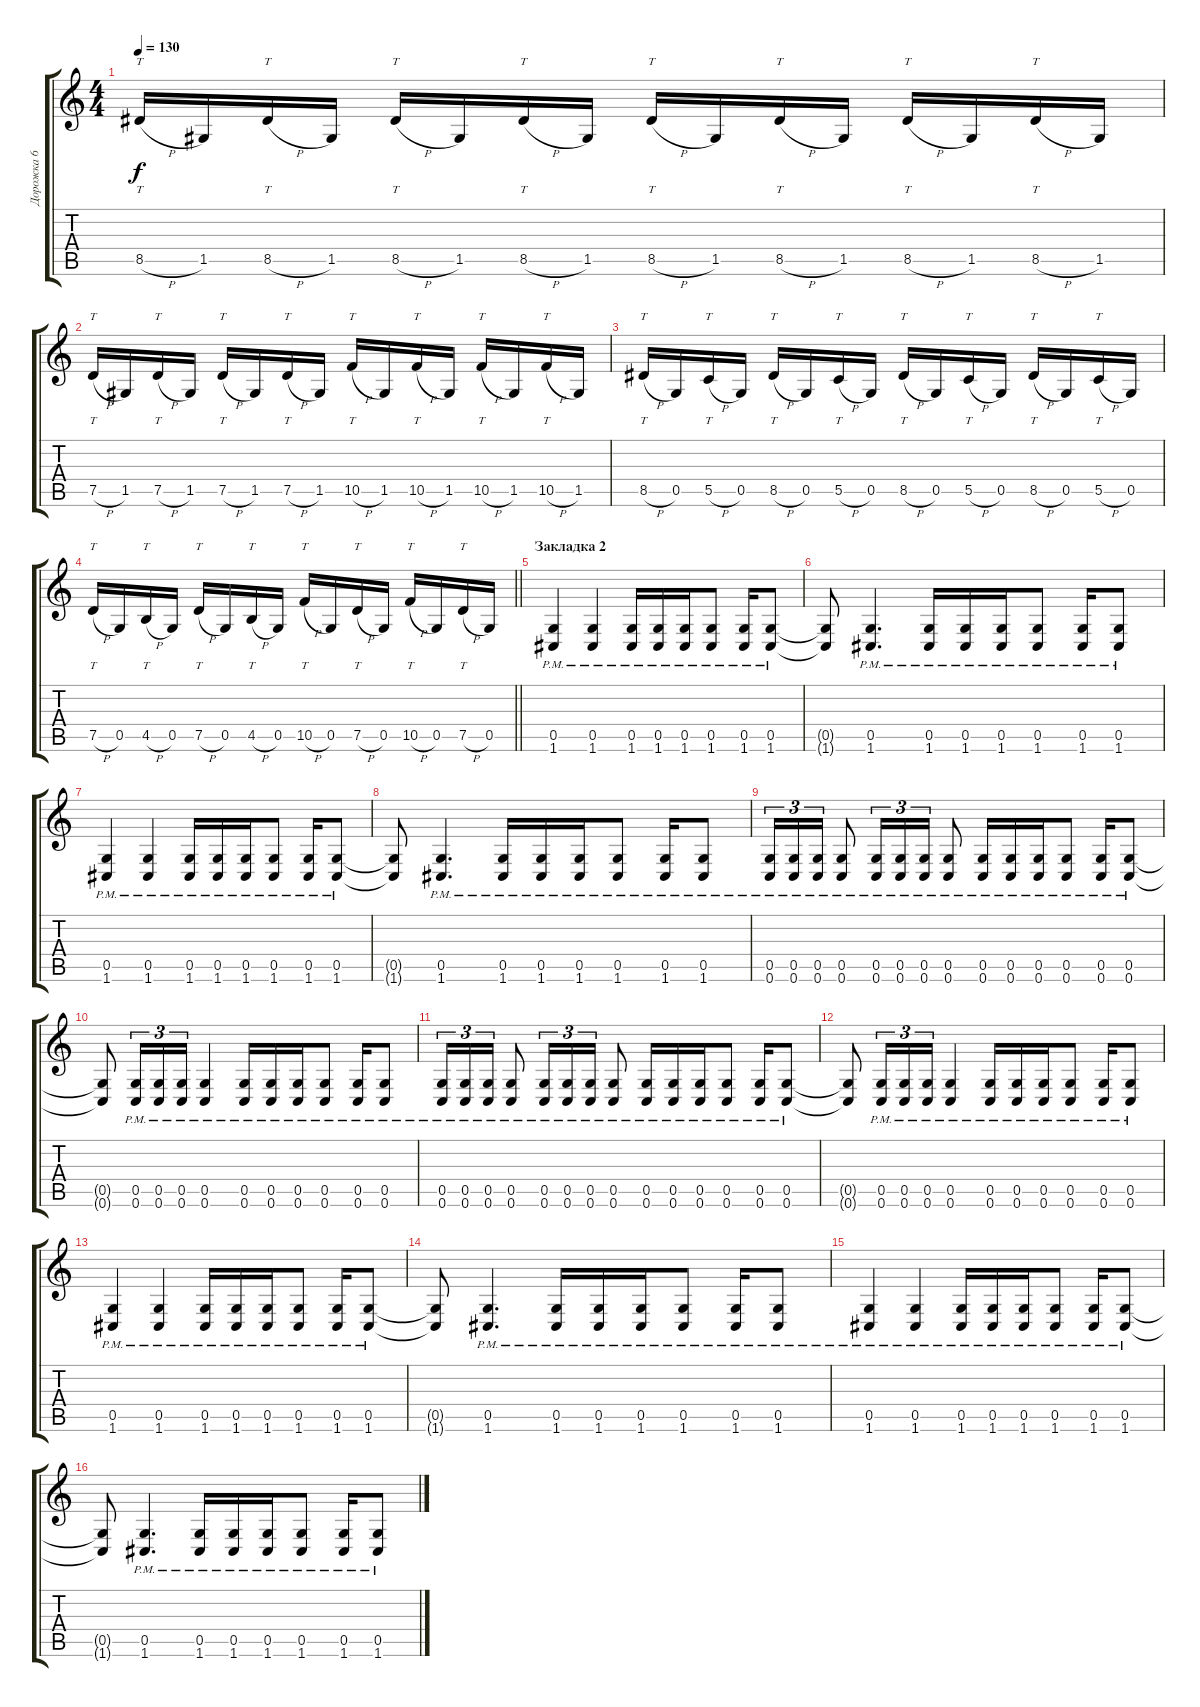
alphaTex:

\track ("Дорожка 6" "Дорожка 6") {instrument distortionguitar}
\staff {score tabs}
\tuning (D4 A3 F3 C3 G2 C2) {hide}
\ts (4 4)
\tempo 130
\clef g2
\ks c
8.5{h}.16{tt dy f} 1.5.16 8.5{h}.16{tt} 1.5.16 8.5{h}.16{tt} 1.5.16 8.5{h}.16{tt} 1.5.16 8.5{h}.16{tt} 1.5.16 8.5{h}.16{tt} 1.5.16 8.5{h}.16{tt} 1.5.16 8.5{h}.16{tt} 1.5.16 |
7.5{h}.16{tt} 1.5.16 7.5{h}.16{tt} 1.5.16 7.5{h}.16{tt} 1.5.16 7.5{h}.16{tt} 1.5.16 10.5{h}.16{tt} 1.5.16 10.5{h}.16{tt} 1.5.16 10.5{h}.16{tt} 1.5.16 10.5{h}.16{tt} 1.5.16 |
8.5{h}.16{tt} 0.5.16 5.5{h}.16{tt} 0.5.16 8.5{h}.16{tt} 0.5.16 5.5{h}.16{tt} 0.5.16 8.5{h}.16{tt} 0.5.16 5.5{h}.16{tt} 0.5.16 8.5{h}.16{tt} 0.5.16 5.5{h}.16{tt} 0.5.16 |
\barLineRight lightlight
7.5{h}.16{tt} 0.5.16 4.5{h}.16{tt} 0.5.16 7.5{h}.16{tt} 0.5.16 4.5{h}.16{tt} 0.5.16 10.5{h}.16{tt} 0.5.16 7.5{h}.16{tt} 0.5.16 10.5{h}.16{tt} 0.5.16 7.5{h}.16{tt} 0.5.16 |
\section ("" "Закладка 2")
(0.5{pm} 1.6{pm}).4 (0.5{pm} 1.6{pm}).4 (0.5{pm} 1.6{pm}).16 (0.5{pm} 1.6{pm}).16 (0.5{pm} 1.6{pm}).16 (0.5{pm} 1.6{pm}).8 (0.5{pm} 1.6{pm}).16 (0.5{pm} 1.6{pm}).8 |
(0.5{t} 1.6{t}).8 (0.5{pm} 1.6{pm}).4{d} (0.5{pm} 1.6{pm}).16 (0.5{pm} 1.6{pm}).16 (0.5{pm} 1.6{pm}).16 (0.5{pm} 1.6{pm}).8 (0.5{pm} 1.6{pm}).16 (0.5{pm} 1.6{pm}).8 |
(0.5{pm} 1.6{pm}).4 (0.5{pm} 1.6{pm}).4 (0.5{pm} 1.6{pm}).16 (0.5{pm} 1.6{pm}).16 (0.5{pm} 1.6{pm}).16 (0.5{pm} 1.6{pm}).8 (0.5{pm} 1.6{pm}).16 (0.5{pm} 1.6{pm}).8 |
(0.5{t} 1.6{t}).8 (0.5{pm} 1.6{pm}).4{d} (0.5{pm} 1.6{pm}).16 (0.5{pm} 1.6{pm}).16 (0.5{pm} 1.6{pm}).16 (0.5{pm} 1.6{pm}).8 (0.5{pm} 1.6{pm}).16 (0.5{pm} 1.6{pm}).8 |
(0.5{pm} 0.6{pm}).16{tu (3 2)} (0.5{pm} 0.6{pm}).16{tu (3 2)} (0.5{pm} 0.6{pm}).16{tu (3 2)} (0.5{pm} 0.6{pm}).8 (0.5{pm} 0.6{pm}).16{tu (3 2)} (0.5{pm} 0.6{pm}).16{tu (3 2)} (0.5{pm} 0.6{pm}).16{tu (3 2)} (0.5{pm} 0.6{pm}).8 (0.5{pm} 0.6{pm}).16 (0.5{pm} 0.6{pm}).16 (0.5{pm} 0.6{pm}).16 (0.5{pm} 0.6{pm}).8 (0.5{pm} 0.6{pm}).16 (0.5{pm} 0.6{pm}).8 |
(0.5{t} 0.6{t}).8 (0.5{pm} 0.6{pm}).16{tu (3 2)} (0.5{pm} 0.6{pm}).16{tu (3 2)} (0.5{pm} 0.6{pm}).16{tu (3 2)} (0.5{pm} 0.6{pm}).4 (0.5{pm} 0.6{pm}).16 (0.5{pm} 0.6{pm}).16 (0.5{pm} 0.6{pm}).16 (0.5{pm} 0.6{pm}).8 (0.5{pm} 0.6{pm}).16 (0.5{pm} 0.6{pm}).8 |
(0.5{pm} 0.6{pm}).16{tu (3 2)} (0.5{pm} 0.6{pm}).16{tu (3 2)} (0.5{pm} 0.6{pm}).16{tu (3 2)} (0.5{pm} 0.6{pm}).8 (0.5{pm} 0.6{pm}).16{tu (3 2)} (0.5{pm} 0.6{pm}).16{tu (3 2)} (0.5{pm} 0.6{pm}).16{tu (3 2)} (0.5{pm} 0.6{pm}).8 (0.5{pm} 0.6{pm}).16 (0.5{pm} 0.6{pm}).16 (0.5{pm} 0.6{pm}).16 (0.5{pm} 0.6{pm}).8 (0.5{pm} 0.6{pm}).16 (0.5{pm} 0.6{pm}).8 |
(0.5{t} 0.6{t}).8 (0.5{pm} 0.6{pm}).16{tu (3 2)} (0.5{pm} 0.6{pm}).16{tu (3 2)} (0.5{pm} 0.6{pm}).16{tu (3 2)} (0.5{pm} 0.6{pm}).4 (0.5{pm} 0.6{pm}).16 (0.5{pm} 0.6{pm}).16 (0.5{pm} 0.6{pm}).16 (0.5{pm} 0.6{pm}).8 (0.5{pm} 0.6{pm}).16 (0.5{pm} 0.6{pm}).8 |
(0.5{pm} 1.6{pm}).4 (0.5{pm} 1.6{pm}).4 (0.5{pm} 1.6{pm}).16 (0.5{pm} 1.6{pm}).16 (0.5{pm} 1.6{pm}).16 (0.5{pm} 1.6{pm}).8 (0.5{pm} 1.6{pm}).16 (0.5{pm} 1.6{pm}).8 |
(0.5{t} 1.6{t}).8 (0.5{pm} 1.6{pm}).4{d} (0.5{pm} 1.6{pm}).16 (0.5{pm} 1.6{pm}).16 (0.5{pm} 1.6{pm}).16 (0.5{pm} 1.6{pm}).8 (0.5{pm} 1.6{pm}).16 (0.5{pm} 1.6{pm}).8 |
(0.5{pm} 1.6{pm}).4 (0.5{pm} 1.6{pm}).4 (0.5{pm} 1.6{pm}).16 (0.5{pm} 1.6{pm}).16 (0.5{pm} 1.6{pm}).16 (0.5{pm} 1.6{pm}).8 (0.5{pm} 1.6{pm}).16 (0.5{pm} 1.6{pm}).8 |
(0.5{t} 1.6{t}).8 (0.5{pm} 1.6{pm}).4{d} (0.5{pm} 1.6{pm}).16 (0.5{pm} 1.6{pm}).16 (0.5{pm} 1.6{pm}).16 (0.5{pm} 1.6{pm}).8 (0.5{pm} 1.6{pm}).16 (0.5{pm} 1.6{pm}).8
